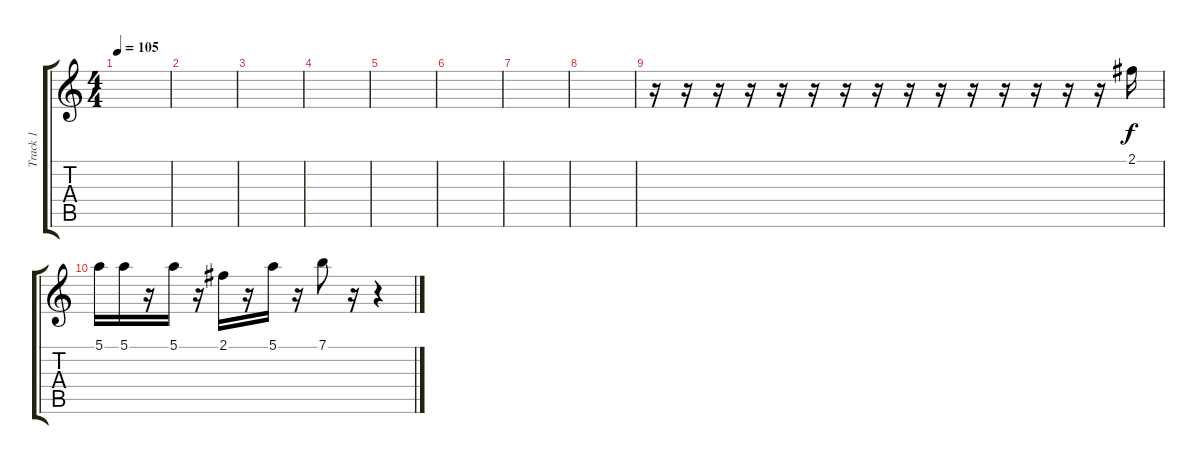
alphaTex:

\track ("Track 1" "Track 1") {instrument overdrivenguitar}
\staff {score tabs}
\tuning (E4 B3 G3 D3 A2 E2) {hide}
\ts (4 4)
\tempo 105
\clef g2
\ks c
|
|
|
|
|
|
|
|
r.16 r.16 r.16 r.16 r.16 r.16 r.16 r.16 r.16 r.16 r.16 r.16 r.16 r.16 r.16 2.1.16 |
5.1.16 5.1.16 r.16 5.1.16 r.16 2.1.16 r.16 5.1.16 r.16 7.1.8 r.16 r.4
